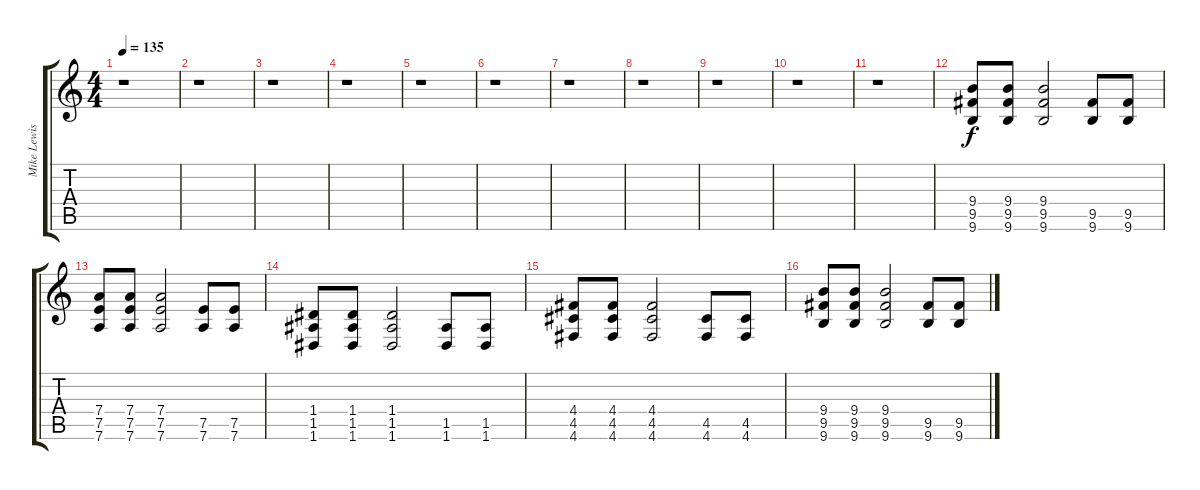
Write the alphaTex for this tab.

\track ("Mike Lewis- Distorted" "Mike Lewis") {instrument distortionguitar}
\staff {score tabs}
\tuning (E4 B3 G3 D3 A2 D2) {hide}
\ts (4 4)
\tempo 135
\clef g2
\ks c
r.1{dy f} |
r.1 |
r.1 |
r.1 |
r.1 |
r.1 |
r.1 |
r.1 |
r.1 |
r.1 |
r.1 |
(9.4 9.5 9.6).8 (9.4 9.5 9.6).8 (9.4 9.5 9.6).2 (9.5 9.6).8 (9.5 9.6).8 |
(7.4 7.5 7.6).8 (7.4 7.5 7.6).8 (7.4 7.5 7.6).2 (7.5 7.6).8 (7.5 7.6).8 |
(1.4 1.5 1.6).8 (1.4 1.5 1.6).8 (1.4 1.5 1.6).2 (1.5 1.6).8 (1.5 1.6).8 |
(4.4 4.5 4.6).8 (4.4 4.5 4.6).8 (4.4 4.5 4.6).2 (4.5 4.6).8 (4.5 4.6).8 |
(9.4 9.5 9.6).8 (9.4 9.5 9.6).8 (9.4 9.5 9.6).2 (9.5 9.6).8 (9.5 9.6).8
